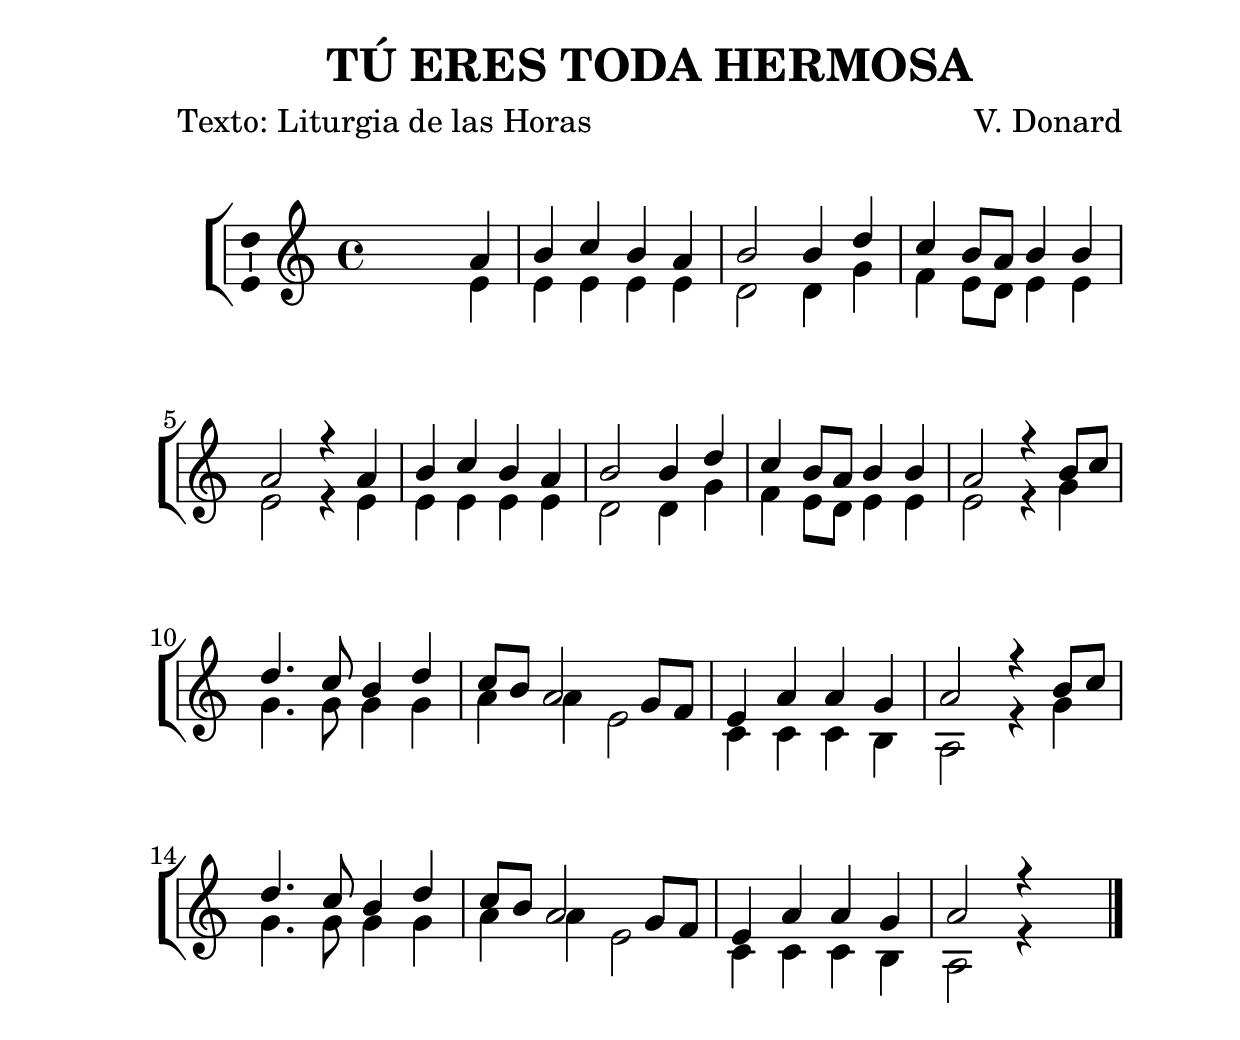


%versión de lilypond para la que se ha escrito esta partitura:
\version "2.16.0"

	%Tamaño papel
	#(set-default-paper-size "a4")
	%Tamaño partitura
	#(set-global-staff-size 28)
	%No responde al pulsar sobre una nota
	#(ly:set-option 'point-and-click #f)

%parámetros del encabezamiento:
\header {
	%title = "TÚ ERES TODA HERMOSA"
	title = \markup{\fontsize #-1 "TÚ ERES TODA HERMOSA"}
	subtitle = ""
	composer = "V. Donard"
	poet = "Texto: Liturgia de las Horas"
	meter = ""
	arranger = ""
%	tagline="Monasterio de la Madre de Dios. Buenafuente del Sistal."
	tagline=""
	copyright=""
	tiempo = ""
	usos = ""
	letra = "Tú eres toda hermosa, ¡oh Madre del Señor! tú eres de Dios gloria, la obra de su amor. ¡Oh rosa sin espinas! ¡Oh vaso de elección! de ti nació la vida, por ti nos vino Dios. Sellada fuente pura de gracia y de piedad, bendita cual ninguna, sin culpa original. Infunde en nuestro pecho la fuerza de tu amor, feliz Madre del Verbo, custodia del Señor."
	}

%parámetros asociados al papel:
\paper  {
	oddHeaderMarkup = \markup {\fill-line { \on-the-fly #not-first-page \fromproperty #'header:title \on-the-fly #not-first-page \fromproperty #'header:composer }}
	evenHeaderMarkup = \markup {\fill-line { \fromproperty #'header:composer \fromproperty #'header:title }}
	#(set-paper-size "a4")
	print-page-number = ##f
	first-page-number = 1
	print-first-page-number = ##f
%	head-separation = 3.0 \cm
	top-margin = 2.0 \cm
	bottom-margin = 0.0\cm
%%%	bottom-margin = -2.0\cm
	left-margin = 3.0 \cm
	line-width = 16.0 \cm
	indent = 8\mm
	interscoreline = 2.\mm
	between-system-space = 15\mm
%	para que las partituras no llenen la hoja:
	ragged-bottom = ##t
%	idem para la última hoja:
	ragged-last-bottom = ##f
%	para que las partituras llenen el ancho del papel:
	ragged-last = ##f
	after-title-space = 2.5 \cm
%page-count=1
%system-count=5

	%Flexible Vertical Spacing
%	markup-markup-spacing =
%	#'((basic-distance . 15) (minimum-distance . 15) (padding . 3))
	markup-system-spacing =
	#'((basic-distance . 15) (minimum-distance . 15) (padding . 3))
	system-system-spacing =
	#'((basic-distance . 15) (minimum-distance . 15) (padding . 3))
	score-system-spacing =
	#'((basic-distance . 15) (minimum-distance . 15) (padding . 5))
%	top-system-spacing = % header
%	#'((basic-distance . 8) (minimum-distance . 0) (padding . 0))
%	top-markup-spacing =
%	#'((basic-distance . 20) (minimum-distance . 20) (padding . 0))
	last-bottom-spacing = % footer
	#'((basic-distance . 5) (minimum-distance . 5) (padding . 0))
%	score-markup-spacing =
%	#'((basic-distance . 16) (minimum-distance . 13) (padding . 0))

	}


%parámetros que afectan a toda la partitura:
global =  {
	%clave de sol (G):
	\clef G
	%armadura:
%%%	\transpose a b
	\key a \minor
	\tempo 4=80
	\set Score.tempoHideNote = ##t
	}


melodia =
%%%	\transpose a b
{
	\relative c'' {

\time 4/4

s2 s4

<<
{
\voiceOne
\stemUp

a4
b4 c b a
b2 b4 d
c4 b8 a b4 b
a2 r4 a4
b4 c b a
b2 b4 d
c4 b8 a b4 b
a2 r4 b8 c
d4. c8 b4 d
c8 b a2 g8 f
e4 a a g
a2 r4 b8 c
d4. c8 b4 d
c8 b a2 g8 f
e4 a a g
a2 r4

}
\new Voice {
\voiceTwo
\stemDown

e4
e4 e e e
d2 d4 g
f4 e8 d e4 e
e2 r4 e4
e4 e e e
d2 d4 g
f4 e8 d e4 e
e2 r4 g4
g4. g8 g4 g
a4 a e2
c4 c c b
a2 r4 g'4
g4. g8 g4 g
a4 a e2
c4 c c b
a2 r4

}
>>

s4

\bar "|."
}
}


texto = \lyricmode {
\set stanza =#"1. " Tú e -- res to -- da~her -- mo -- sa,
¡oh Ma -- dre __ _ del Se -- ñor!
tú e -- res de Dios glo -- ria,
la o -- bra __ _ de su~a -- mor.
¡Oh __ _ ro -- sa sin es -- pi -- _ nas!
¡Oh __ _ va -- so de~e -- lec -- ción!
de __ _ ti na -- ció la vi -- _ da,
por __ _ ti nos vi -- no Dios.
	}

textodos = \lyricmode {
\set stanza =#"2. " Se -- lla -- da fuen -- te pu -- ra
de gra -- cia y de pie -- dad,
ben -- di -- ta cual nin -- gu -- na,
sin cul -- pa o -- ri -- gi -- nal.
In -- _ fun -- de~en nues -- tro pe -- _ cho
la __ _ fuer -- za de tu~a -- mor,
fe -- _ liz Ma -- dre del Ver -- _ bo,
cus -- _ to -- dia del Se -- ñor.
	}


vozStaff = \context Voice = vozStaff
\with {\consists "Ambitus_engraver"}
<<
	\set Staff.instrumentName = ""
	\set Staff.shortInstrumentName = ""
	\set Staff.midiInstrument = #"acoustic grand"
	\set Staff.midiMinimumVolume = #0.7
	\set Staff.midiMaximumVolume = #0.9
	\global
	\melodia
	>>


textoStaff = \context Lyrics = textoStaff <<
%	\set vocalName =#"1. "
	\set shortVocalName =#"1. "
	\lyricsto vozStaff \texto
	>>

textodosStaff = \context Lyrics = textodosStaff <<
%	\set vocalName =#"2. "
	\set shortVocalName =#"2. "
	\lyricsto vozStaff \textodos
	>>


\book {
	\score {
		\context ChoirStaff {
			\override StaffGroup.SystemStartBracket #'collapse-height = #1
			\override Score.SystemStartBar #'collapse-height = #1
			<<
			\vozStaff
			\textoStaff
			\textodosStaff
			>>
		}
		\layout {
	    		\context {
				\Lyrics
				%\override LyricText #'font-size = #2
				}
	   		\context {
				\Score
				%\override StaffSymbol #'staff-space = #(magstep +3)
%%%				\override InstrumentName #'X-offset = #1.5
				\override InstrumentName #'X-offset = #0.5
				\override InstrumentName #'font-series = #'bold
				}
%%%			\context {
%%%				\Staff
%%%				\remove "Time_signature_engraver"
%%%				\override BarLine #'transparent = ##t
%%%				}
			}
		}
	\score {
		\context ChoirStaff {
			\override StaffGroup.SystemStartBracket #'collapse-height = #1
			\override Score.SystemStartBar #'collapse-height = #1
			<<
			\vozStaff
			>>
		}
		\midi {
	  		\context {
	  			\Score
				tempoWholesPerMinute = #(ly:make-moment 70 4)
				}
			}
		}
}


